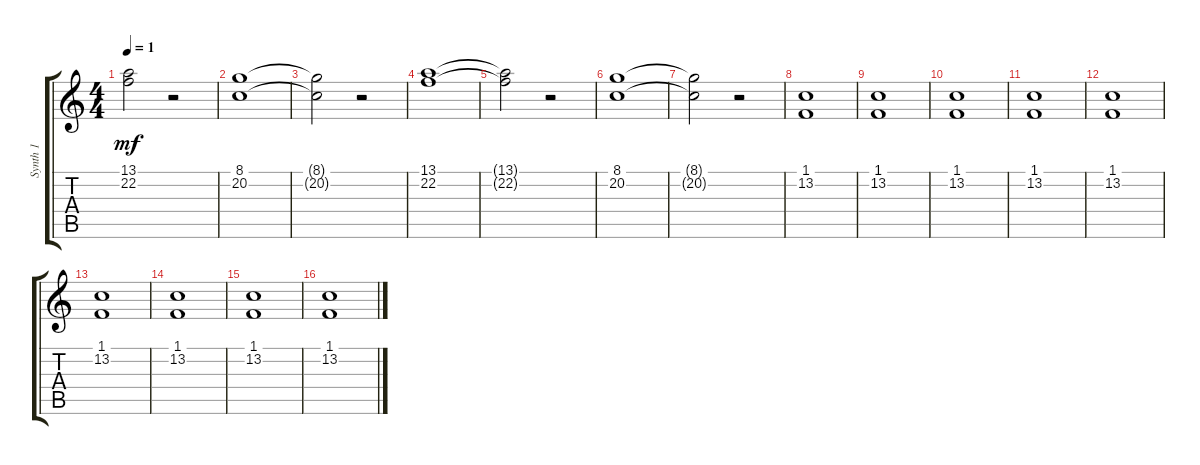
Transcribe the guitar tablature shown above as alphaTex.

\track ("Synth 1" "Synth 1") {instrument pad2warm}
\staff {score tabs}
\tuning (E4 B3 G3 D3 A2 E2) {hide}
\ts (4 4)
\tempo 1
\clef g2
\ks c
(13.1{t} 22.2{t}).2{dy mf} r.2 |
(8.1 20.2).1 |
(8.1{t} 20.2{t}).2 r.2 |
(13.1 22.2).1 |
(13.1{t} 22.2{t}).2 r.2 |
(8.1 20.2).1 |
(8.1{t} 20.2{t}).2 r.2 |
(1.1 13.2).1 |
(1.1 13.2).1 |
(1.1 13.2).1 |
(1.1 13.2).1 |
(1.1 13.2).1 |
(1.1 13.2).1 |
(1.1 13.2).1 |
(1.1 13.2).1 |
(1.1 13.2).1
